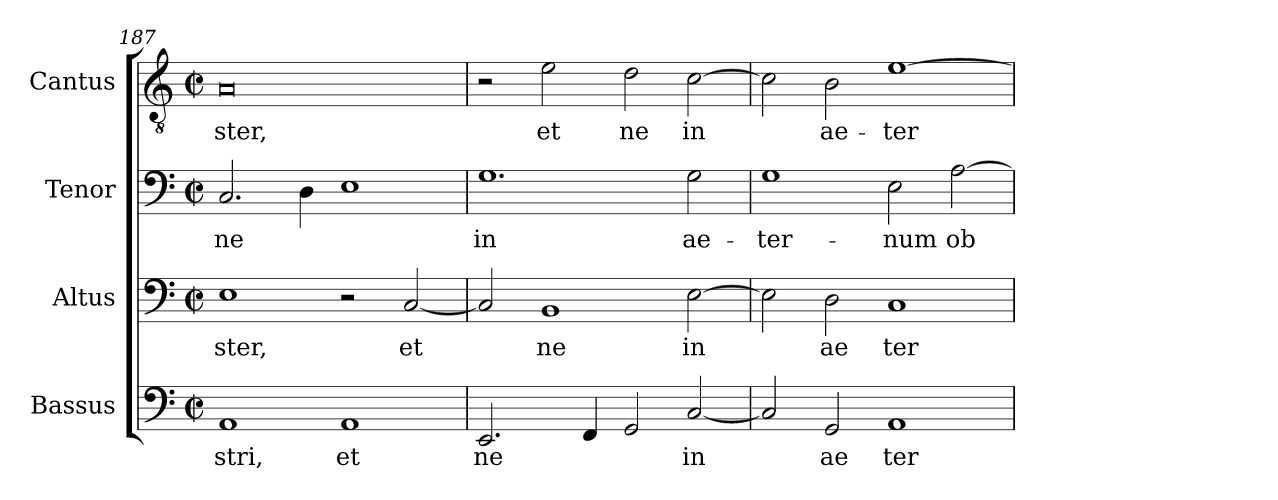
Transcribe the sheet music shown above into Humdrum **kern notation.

**kern	**text	**kern	**text	**kern	**text	**kern	**text
*part4	*part4	*part3	*part3	*part2	*part2	*part1	*part1
*staff4	*staff4	*staff3	*staff3	*staff2	*staff2	*staff1	*staff1
*I"Bassus	*	*I"Altus	*	*I"Tenor	*	*I"Cantus	*
*clefF4	*	*clefF4	*	*clefF4	*	*clefGv2	*
*k[]	*	*	*	*	*	*k[]	*
*C:	*	*	*	*	*	*C:	*
*M2/2	*	*M2/2	*	*M2/2	*	*M2/2	*
*met(c|)	*	*met(c|)	*	*met(c|)	*	*met(c|)	*
=187	=187	=187	=187	=187	=187	=187	=187
!	!LO:LY:b:cj	!	!LO:LY:b:cj	!	!LO:LY:b:cj	!	!LO:LY:b:cj
1AA	stri,	1E	ster,	2.C/	ne	0A	-ster,
.	.	.	.	4D\	.	.	.
!	!LO:LY:b:cj	!	!	!	!	!	!
1AA	et	2r	.	1E	.	.	.
!	!	!	!LO:LY:b:cj	!	!	!	!
.	.	[<2C/	et	.	.	.	.
=188	=188	=188	=188	=188	=188	=188	=188
!	!LO:LY:b:cj	!	!	!	!LO:LY:b:cj	!	!
2.EE/	ne	2C/]	.	1.G	in	2r	.
!	!	!	!LO:LY:b:cj	!	!	!	!LO:LY:b:cj
.	.	1BB	ne	.	.	2e\	et
4FF/	.	.	.	.	.	.	.
!	!	!	!	!	!	!	!LO:LY:b:cj
2GG/	.	.	.	.	.	2d\	ne
!	!LO:LY:b:cj	!	!LO:LY:b:cj	!	!LO:LY:b:cj	!	!LO:LY:b:cj
[<2C/	in	[>2E\	in	2G\	ae-	[>2c\	in
=189	=189	=189	=189	=189	=189	=189	=189
!	!	!	!	!	!LO:LY:b:cj	!	!
2C/]	.	2E\]	.	1G	-ter-	2c\]	.
!	!LO:LY:b:cj	!	!LO:LY:b:cj	!	!	!	!LO:LY:b:cj
2GG/	ae	2D\	ae	.	.	2B\	ae-
!	!LO:LY:b:cj	!	!LO:LY:b:cj	!	!LO:LY:b:cj	!	!LO:LY:b:cj
1AA	ter	1C	ter	2E\	-num	[>1e	-ter-
!	!	!	!	!	!LO:LY:b:cj	!	!
.	.	.	.	[>2A\	ob-	.	.
=	=	=	=	=	=	=	=
*-	*-	*-	*-	*-	*-	*-	*-
